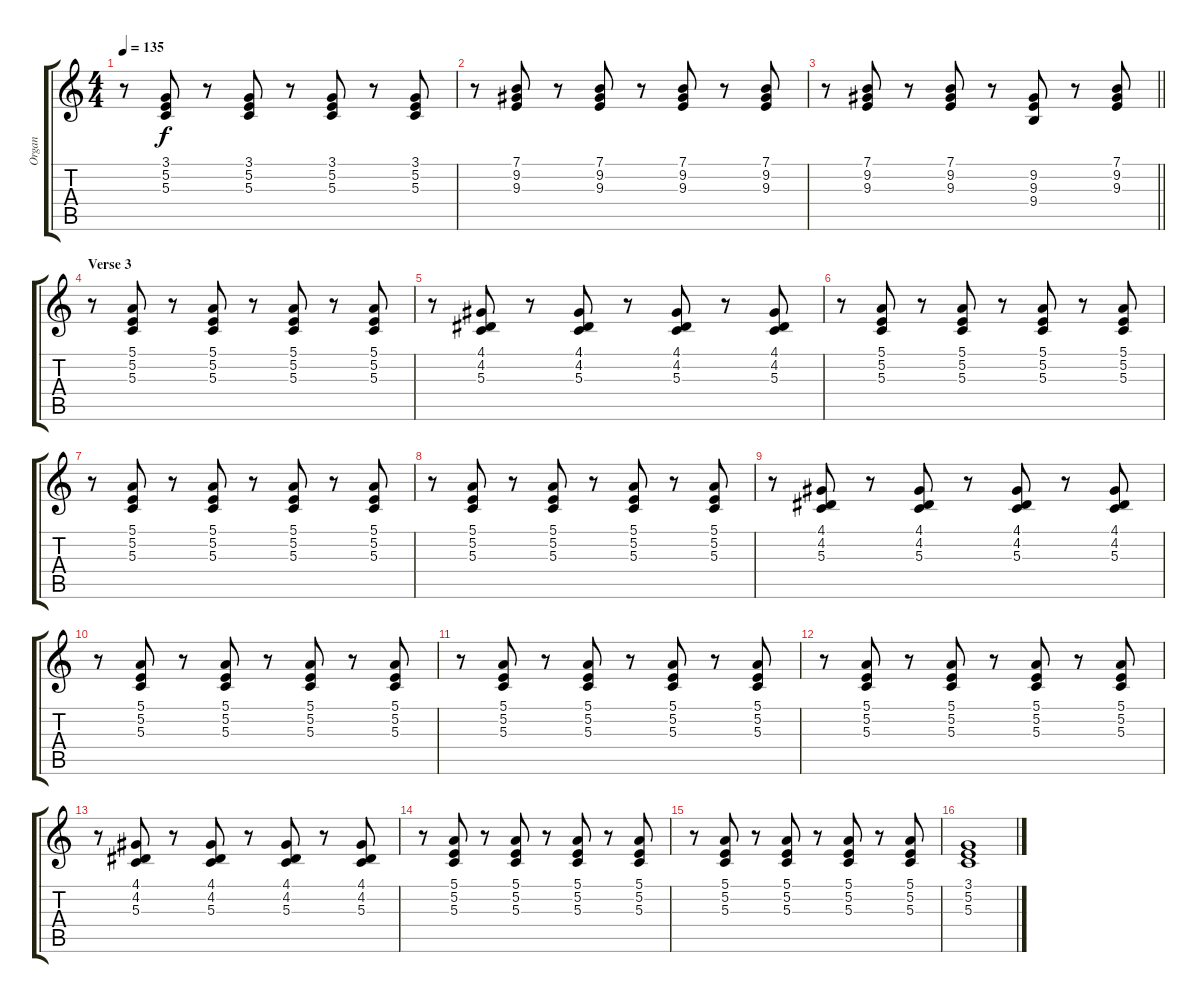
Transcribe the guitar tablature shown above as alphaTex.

\track ("Organ" "Organ") {instrument drawbarorgan}
\staff {score tabs}
\tuning (E4 B3 G3 D3 A2 E2) {hide}
\ts (4 4)
\tempo 135
\clef g2
\ks c
r.8{dy f} (3.1 5.2 5.3).8 r.8 (3.1 5.2 5.3).8 r.8 (3.1 5.2 5.3).8 r.8 (3.1 5.2 5.3).8 |
r.8 (7.1 9.2 9.3).8 r.8 (7.1 9.2 9.3).8 r.8 (7.1 9.2 9.3).8 r.8 (7.1 9.2 9.3).8 |
\barLineRight lightlight
r.8 (7.1 9.2 9.3).8 r.8 (7.1 9.2 9.3).8 r.8 (9.2 9.3 9.4).8 r.8 (7.1 9.2 9.3).8 |
\section ("" "Verse 3")
r.8 (5.1 5.2 5.3).8 r.8 (5.1 5.2 5.3).8 r.8 (5.1 5.2 5.3).8 r.8 (5.1 5.2 5.3).8 |
r.8 (4.1 4.2 5.3).8 r.8 (4.1 4.2 5.3).8 r.8 (4.1 4.2 5.3).8 r.8 (4.1 4.2 5.3).8 |
r.8 (5.1 5.2 5.3).8 r.8 (5.1 5.2 5.3).8 r.8 (5.1 5.2 5.3).8 r.8 (5.1 5.2 5.3).8 |
r.8 (5.1 5.2 5.3).8 r.8 (5.1 5.2 5.3).8 r.8 (5.1 5.2 5.3).8 r.8 (5.1 5.2 5.3).8 |
r.8 (5.1 5.2 5.3).8 r.8 (5.1 5.2 5.3).8 r.8 (5.1 5.2 5.3).8 r.8 (5.1 5.2 5.3).8 |
r.8 (4.1 4.2 5.3).8 r.8 (4.1 4.2 5.3).8 r.8 (4.1 4.2 5.3).8 r.8 (4.1 4.2 5.3).8 |
r.8 (5.1 5.2 5.3).8 r.8 (5.1 5.2 5.3).8 r.8 (5.1 5.2 5.3).8 r.8 (5.1 5.2 5.3).8 |
r.8 (5.1 5.2 5.3).8 r.8 (5.1 5.2 5.3).8 r.8 (5.1 5.2 5.3).8 r.8 (5.1 5.2 5.3).8 |
r.8 (5.1 5.2 5.3).8 r.8 (5.1 5.2 5.3).8 r.8 (5.1 5.2 5.3).8 r.8 (5.1 5.2 5.3).8 |
r.8 (4.1 4.2 5.3).8 r.8 (4.1 4.2 5.3).8 r.8 (4.1 4.2 5.3).8 r.8 (4.1 4.2 5.3).8 |
r.8 (5.1 5.2 5.3).8 r.8 (5.1 5.2 5.3).8 r.8 (5.1 5.2 5.3).8 r.8 (5.1 5.2 5.3).8 |
r.8 (5.1 5.2 5.3).8 r.8 (5.1 5.2 5.3).8 r.8 (5.1 5.2 5.3).8 r.8 (5.1 5.2 5.3).8 |
(3.1 5.2 5.3).1
